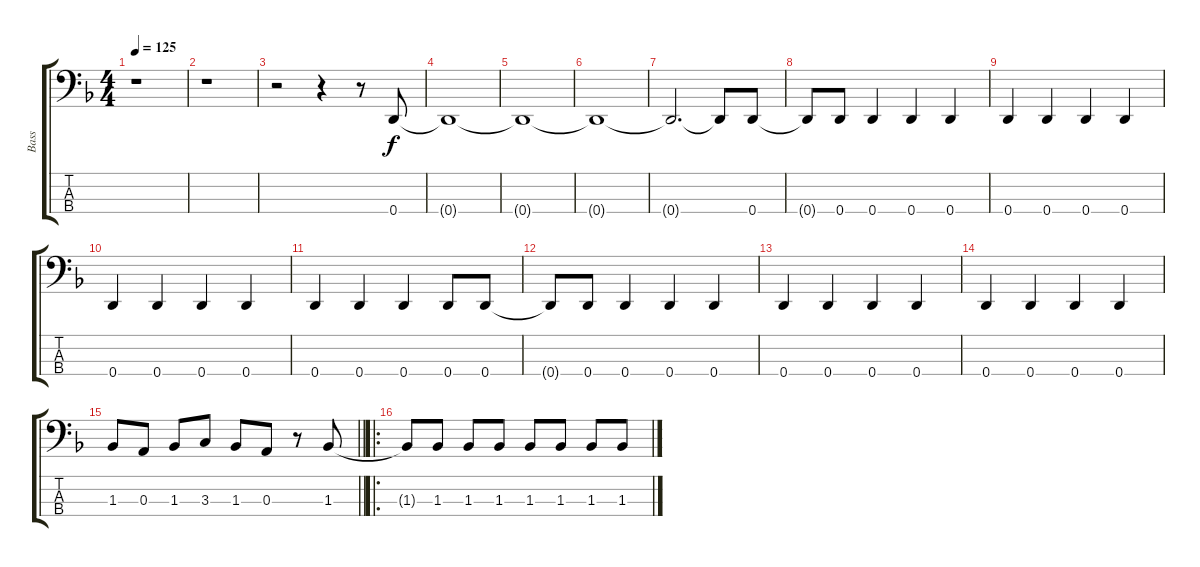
\track ("Bass" "Bass") {instrument electricbassfinger}
\staff {score tabs}
\tuning (G2 D2 A1 D1) {hide}
\ts (4 4)
\tempo 125
\clef f4
\ks f
r.1{dy f} |
r.1 |
r.2 r.4 r.8 0.4.8 |
0.4{t}.1 |
0.4{t}.1 |
0.4{t}.1 |
0.4{t}.2{d} 0.4{t}.8 0.4.8 |
0.4{t}.8 0.4.8 0.4.4 0.4.4 0.4.4 |
0.4.4 0.4.4 0.4.4 0.4.4 |
0.4.4 0.4.4 0.4.4 0.4.4 |
0.4.4 0.4.4 0.4.4 0.4.8 0.4.8 |
0.4{t}.8 0.4.8 0.4.4 0.4.4 0.4.4 |
0.4.4 0.4.4 0.4.4 0.4.4 |
0.4.4 0.4.4 0.4.4 0.4.4 |
\barLineRight lightlight
1.3.8 0.3.8 1.3.8 3.3.8 1.3.8 0.3.8 r.8 1.3.8 |
\ro
\section ("" " ")
1.3{t}.8 1.3.8 1.3.8 1.3.8 1.3.8 1.3.8 1.3.8 1.3.8
